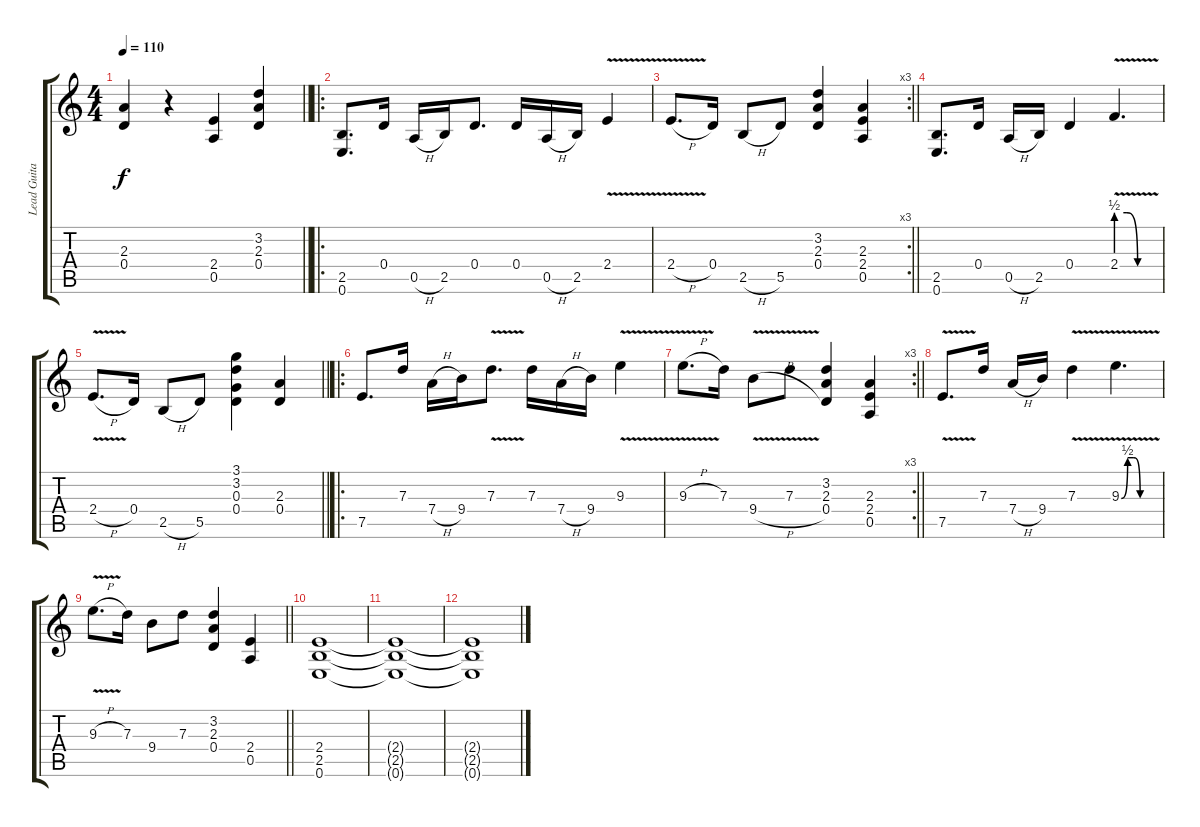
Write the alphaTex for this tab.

\track ("Lead Guitar" "Lead Guita") {instrument distortionguitar}
\staff {score tabs}
\tuning (E4 B3 G3 D3 A2 E2) {hide}
\ts (4 4)
\tempo 110
\clef g2
\barLineRight lightlight
\ks c
(2.3 0.4).4{dy f} r.4 (2.4 0.5).4 (3.2 2.3 0.4).4 |
\ro
(2.5 0.6).8{d} 0.4.16 0.5{h}.16 2.5.16 0.4.8{d} 0.4.16 0.5{h}.16 2.5.16 2.4{v}.4 |
\rc 3
\barLineRight lightlight
2.4{v h}.8{d} 0.4.16 2.5{h}.8 5.5.8 (3.2 2.3 0.4).4 (2.3 2.4 0.5).4 |
(2.5 0.6).8{d} 0.4.16 0.5{h}.16 2.5.16 0.4.4 2.4{be (custom 0 2 15 2 30 0 60 0) v}.4{d} |
\barLineRight lightlight
2.4{v h}.8{d} 0.4.16 2.5{h}.8 5.5.8 (3.1 3.2 0.3 0.4).4 (2.3 0.4).4 |
\ro
7.5.8{d} 7.3.16 7.4{h}.16 9.4.16 7.3{v}.8{d} 7.3.16 7.4{h}.16 9.4.16 9.3{v}.4 |
\rc 3
\barLineRight lightlight
9.3{v h}.8{d} 7.3.16 9.4{v h}.8 7.3{v}.8 (3.2 2.3 0.4).4 (2.3 2.4 0.5).4 |
7.5{v}.8{d} 7.3.16 7.4{h}.16 9.4.16 7.3{v}.4 9.3{be (custom 0 0 10 2 20 2 30 0 60 0) v}.4{d} |
\barLineRight lightlight
9.3{v h}.8{d} 7.3.16 9.4.8 7.3.8 (3.2 2.3 0.4).4 (2.4 0.5).4 |
(2.4 2.5 0.6).1 |
(2.4{t} 2.5{t} 0.6{t}).1 |
(2.4{t} 2.5{t} 0.6{t}).1
